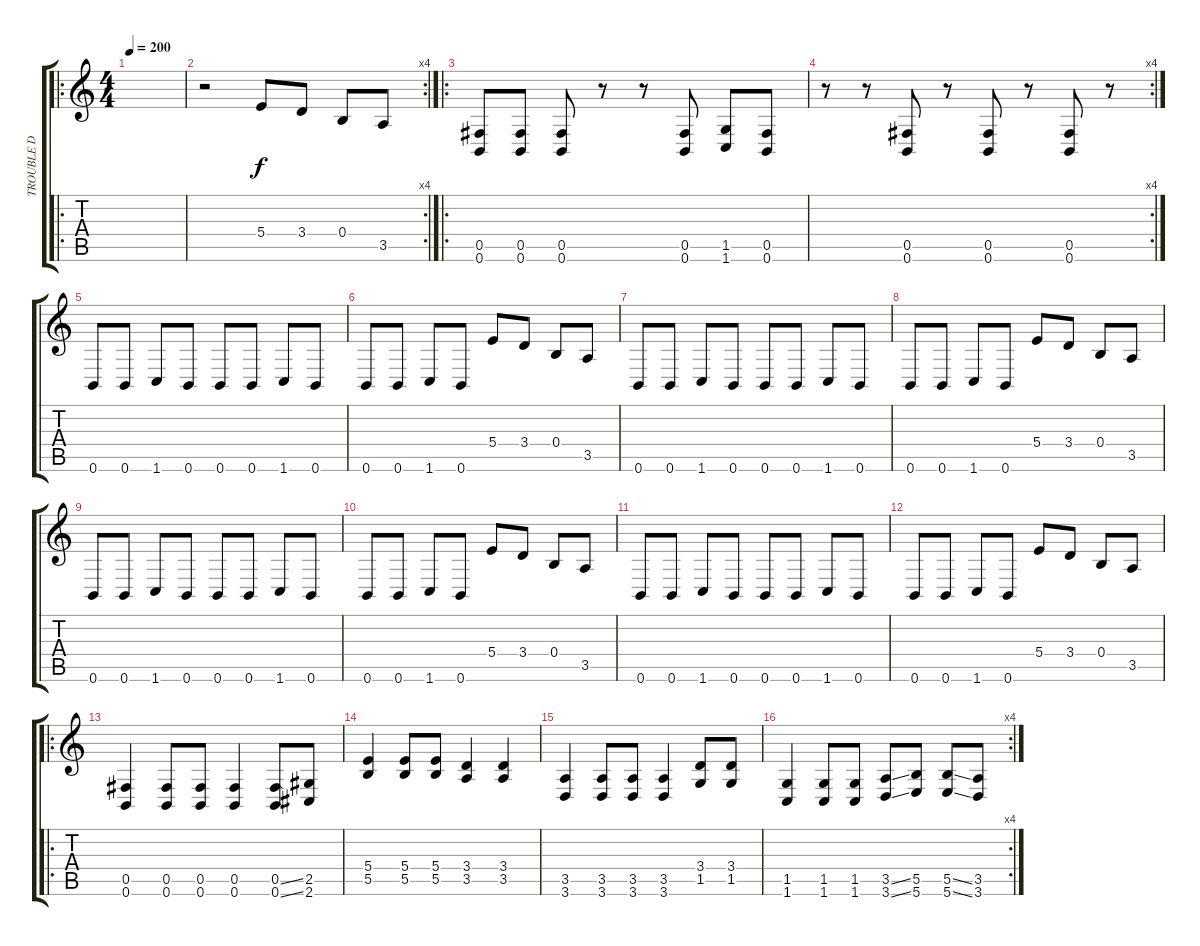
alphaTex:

\track ("TROUBLE D" "TROUBLE D") {instrument electricbassfinger}
\staff {score tabs}
\tuning (Db4 Ab3 E3 B2 Gb2 B1) {hide}
\ro
\ts (4 4)
\tempo 200
\clef g2
\ks c
|
\rc 4
r.2 5.4.8 3.4.8 0.4.8 3.5.8 |
\ro
(0.5 0.6).8 (0.5 0.6).8 (0.5 0.6).8 r.8 r.8 (0.5 0.6).8 (1.5 1.6).8 (0.5 0.6).8 |
\rc 4
r.8 r.8 (0.5 0.6).8 r.8 (0.5 0.6).8 r.8 (0.5 0.6).8 r.8 |
0.6.8 0.6.8 1.6.8 0.6.8 0.6.8 0.6.8 1.6.8 0.6.8 |
0.6.8 0.6.8 1.6.8 0.6.8 5.4.8 3.4.8 0.4.8 3.5.8 |
0.6.8 0.6.8 1.6.8 0.6.8 0.6.8 0.6.8 1.6.8 0.6.8 |
0.6.8 0.6.8 1.6.8 0.6.8 5.4.8 3.4.8 0.4.8 3.5.8 |
0.6.8 0.6.8 1.6.8 0.6.8 0.6.8 0.6.8 1.6.8 0.6.8 |
0.6.8 0.6.8 1.6.8 0.6.8 5.4.8 3.4.8 0.4.8 3.5.8 |
0.6.8 0.6.8 1.6.8 0.6.8 0.6.8 0.6.8 1.6.8 0.6.8 |
0.6.8 0.6.8 1.6.8 0.6.8 5.4.8 3.4.8 0.4.8 3.5.8 |
\ro
(0.5 0.6).4 (0.5 0.6).8 (0.5 0.6).8 (0.5 0.6).4 (0.5{ss} 0.6{ss}).8 (2.5 2.6).8 |
(5.4 5.5).4 (5.4 5.5).8 (5.4 5.5).8 (3.4 3.5).4 (3.4 3.5).4 |
(3.5 3.6).4 (3.5 3.6).8 (3.5 3.6).8 (3.5 3.6).4 (3.4 1.5).8 (3.4 1.5).8 |
\rc 4
(1.5 1.6).4 (1.5 1.6).8 (1.5 1.6).8 (3.5{ss} 3.6{ss}).8 (5.5 5.6).8 (5.5{ss} 5.6{ss}).8 (3.5 3.6).8
